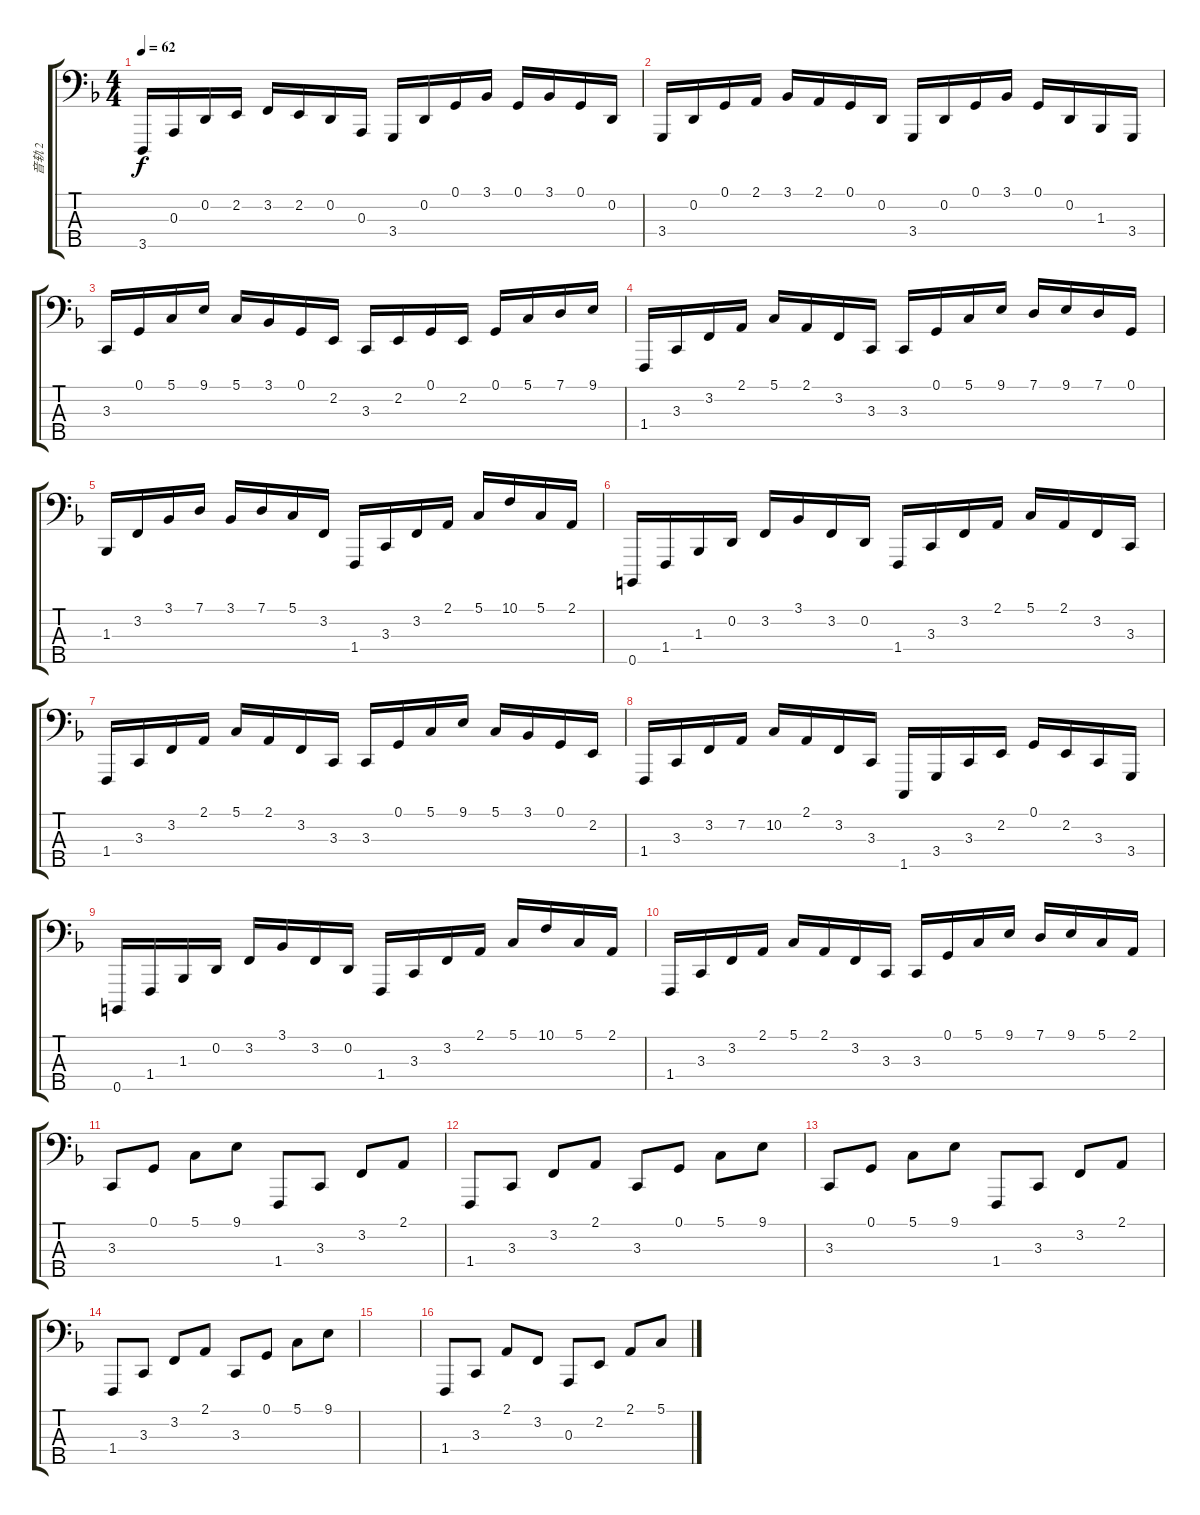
\track ("音轨 2" "音轨 2") {instrument brightacousticpiano}
\staff {score tabs}
\tuning (G2 D2 A1 E1 B0) {hide}
\ts (4 4)
\tempo 62
\clef f4
\ks f
3.5.16{dy f} 0.3.16 0.2.16 2.2.16 3.2.16 2.2.16 0.2.16 0.3.16 3.4.16 0.2.16 0.1.16 3.1.16 0.1.16 3.1.16 0.1.16 0.2.16 |
3.4.16 0.2.16 0.1.16 2.1.16 3.1.16 2.1.16 0.1.16 0.2.16 3.4.16 0.2.16 0.1.16 3.1.16 0.1.16 0.2.16 1.3.16 3.4.16 |
3.3.16 0.1.16 5.1.16 9.1.16 5.1.16 3.1.16 0.1.16 2.2.16 3.3.16 2.2.16 0.1.16 2.2.16 0.1.16 5.1.16 7.1.16 9.1.16 |
1.4.16 3.3.16 3.2.16 2.1.16 5.1.16 2.1.16 3.2.16 3.3.16 3.3.16 0.1.16 5.1.16 9.1.16 7.1.16 9.1.16 7.1.16 0.1.16 |
1.3.16 3.2.16 3.1.16 7.1.16 3.1.16 7.1.16 5.1.16 3.2.16 1.4.16 3.3.16 3.2.16 2.1.16 5.1.16 10.1.16 5.1.16 2.1.16 |
0.5.16 1.4.16 1.3.16 0.2.16 3.2.16 3.1.16 3.2.16 0.2.16 1.4.16 3.3.16 3.2.16 2.1.16 5.1.16 2.1.16 3.2.16 3.3.16 |
1.4.16 3.3.16 3.2.16 2.1.16 5.1.16 2.1.16 3.2.16 3.3.16 3.3.16 0.1.16 5.1.16 9.1.16 5.1.16 3.1.16 0.1.16 2.2.16 |
1.4.16 3.3.16 3.2.16 7.2.16 10.2.16 2.1.16 3.2.16 3.3.16 1.5.16 3.4.16 3.3.16 2.2.16 0.1.16 2.2.16 3.3.16 3.4.16 |
0.5.16 1.4.16 1.3.16 0.2.16 3.2.16 3.1.16 3.2.16 0.2.16 1.4.16 3.3.16 3.2.16 2.1.16 5.1.16 10.1.16 5.1.16 2.1.16 |
1.4.16 3.3.16 3.2.16 2.1.16 5.1.16 2.1.16 3.2.16 3.3.16 3.3.16 0.1.16 5.1.16 9.1.16 7.1.16 9.1.16 5.1.16 2.1.16 |
3.3.8 0.1.8 5.1.8 9.1.8 1.4.8 3.3.8 3.2.8 2.1.8 |
1.4.8 3.3.8 3.2.8 2.1.8 3.3.8 0.1.8 5.1.8 9.1.8 |
3.3.8 0.1.8 5.1.8 9.1.8 1.4.8 3.3.8 3.2.8 2.1.8 |
1.4.8 3.3.8 3.2.8 2.1.8 3.3.8 0.1.8 5.1.8 9.1.8 |
|
1.4.8 3.3.8 2.1.8 3.2.8 0.3.8 2.2.8 2.1.8 5.1.8
